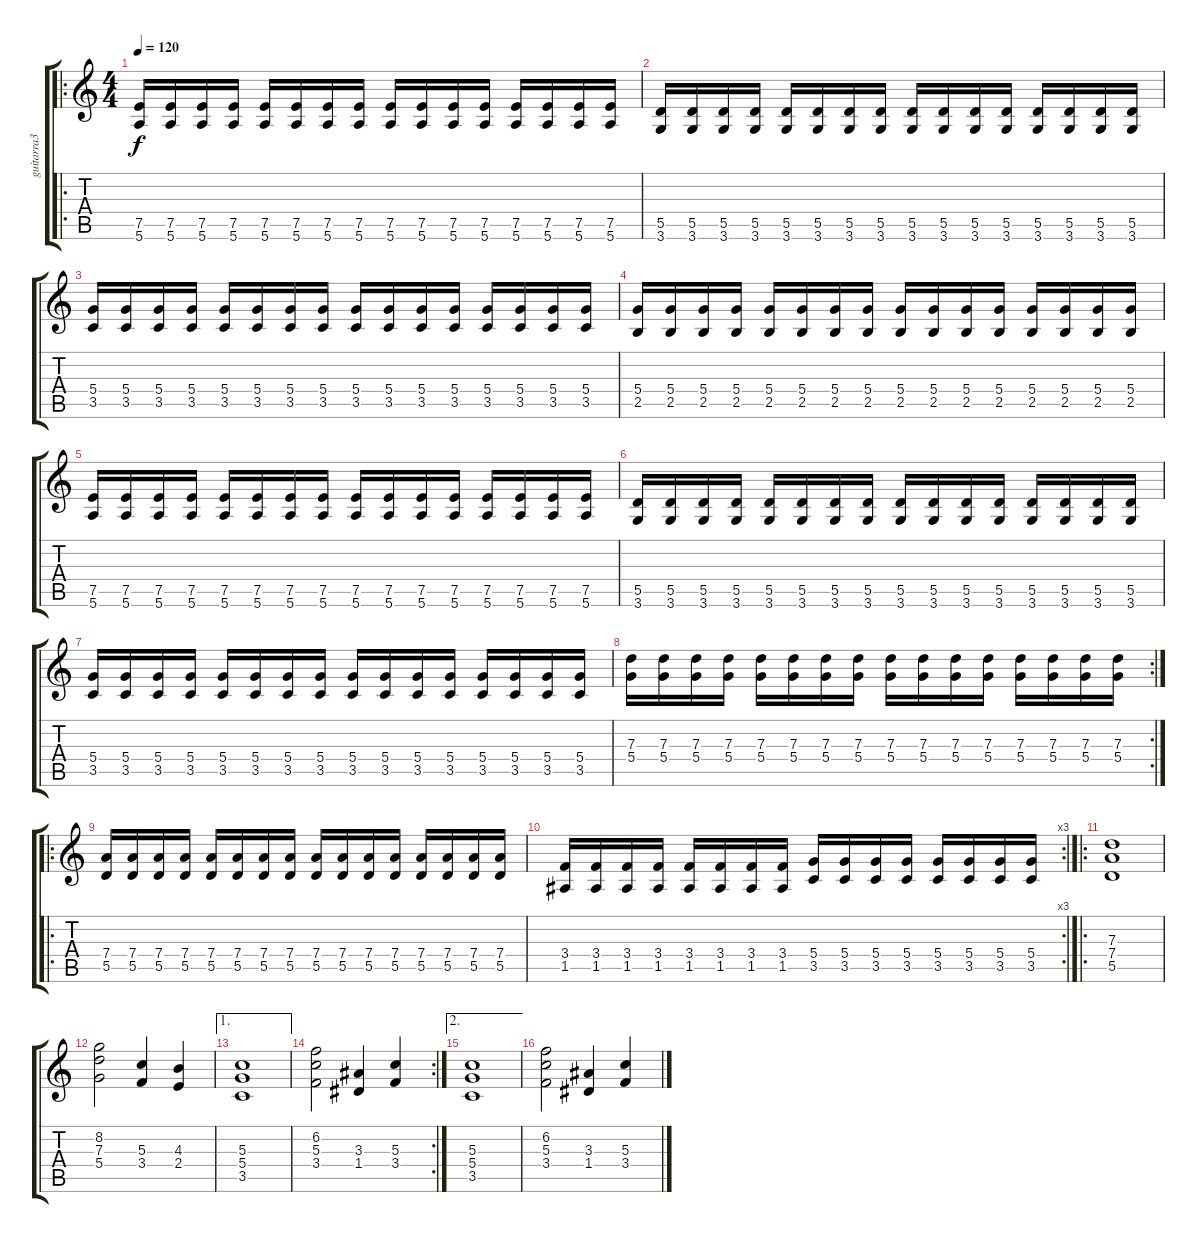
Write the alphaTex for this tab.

\track ("guitarra3" "guitarra3") {instrument overdrivenguitar}
\staff {score tabs}
\tuning (E4 B3 G3 D3 A2 E2) {hide}
\ro
\ts (4 4)
\tempo 120
\clef g2
\ks c
(7.5 5.6).16{dy f} (7.5 5.6).16 (7.5 5.6).16 (7.5 5.6).16 (7.5 5.6).16 (7.5 5.6).16 (7.5 5.6).16 (7.5 5.6).16 (7.5 5.6).16 (7.5 5.6).16 (7.5 5.6).16 (7.5 5.6).16 (7.5 5.6).16 (7.5 5.6).16 (7.5 5.6).16 (7.5 5.6).16 |
(5.5 3.6).16 (5.5 3.6).16 (5.5 3.6).16 (5.5 3.6).16 (5.5 3.6).16 (5.5 3.6).16 (5.5 3.6).16 (5.5 3.6).16 (5.5 3.6).16 (5.5 3.6).16 (5.5 3.6).16 (5.5 3.6).16 (5.5 3.6).16 (5.5 3.6).16 (5.5 3.6).16 (5.5 3.6).16 |
(5.4 3.5).16 (5.4 3.5).16 (5.4 3.5).16 (5.4 3.5).16 (5.4 3.5).16 (5.4 3.5).16 (5.4 3.5).16 (5.4 3.5).16 (5.4 3.5).16 (5.4 3.5).16 (5.4 3.5).16 (5.4 3.5).16 (5.4 3.5).16 (5.4 3.5).16 (5.4 3.5).16 (5.4 3.5).16 |
(5.4 2.5).16 (5.4 2.5).16 (5.4 2.5).16 (5.4 2.5).16 (5.4 2.5).16 (5.4 2.5).16 (5.4 2.5).16 (5.4 2.5).16 (5.4 2.5).16 (5.4 2.5).16 (5.4 2.5).16 (5.4 2.5).16 (5.4 2.5).16 (5.4 2.5).16 (5.4 2.5).16 (5.4 2.5).16 |
(7.5 5.6).16 (7.5 5.6).16 (7.5 5.6).16 (7.5 5.6).16 (7.5 5.6).16 (7.5 5.6).16 (7.5 5.6).16 (7.5 5.6).16 (7.5 5.6).16 (7.5 5.6).16 (7.5 5.6).16 (7.5 5.6).16 (7.5 5.6).16 (7.5 5.6).16 (7.5 5.6).16 (7.5 5.6).16 |
(5.5 3.6).16 (5.5 3.6).16 (5.5 3.6).16 (5.5 3.6).16 (5.5 3.6).16 (5.5 3.6).16 (5.5 3.6).16 (5.5 3.6).16 (5.5 3.6).16 (5.5 3.6).16 (5.5 3.6).16 (5.5 3.6).16 (5.5 3.6).16 (5.5 3.6).16 (5.5 3.6).16 (5.5 3.6).16 |
(5.4 3.5).16 (5.4 3.5).16 (5.4 3.5).16 (5.4 3.5).16 (5.4 3.5).16 (5.4 3.5).16 (5.4 3.5).16 (5.4 3.5).16 (5.4 3.5).16 (5.4 3.5).16 (5.4 3.5).16 (5.4 3.5).16 (5.4 3.5).16 (5.4 3.5).16 (5.4 3.5).16 (5.4 3.5).16 |
\rc 2
(7.3 5.4).16 (7.3 5.4).16 (7.3 5.4).16 (7.3 5.4).16 (7.3 5.4).16 (7.3 5.4).16 (7.3 5.4).16 (7.3 5.4).16 (7.3 5.4).16 (7.3 5.4).16 (7.3 5.4).16 (7.3 5.4).16 (7.3 5.4).16 (7.3 5.4).16 (7.3 5.4).16 (7.3 5.4).16 |
\ro
(7.4 5.5).16 (7.4 5.5).16 (7.4 5.5).16 (7.4 5.5).16 (7.4 5.5).16 (7.4 5.5).16 (7.4 5.5).16 (7.4 5.5).16 (7.4 5.5).16 (7.4 5.5).16 (7.4 5.5).16 (7.4 5.5).16 (7.4 5.5).16 (7.4 5.5).16 (7.4 5.5).16 (7.4 5.5).16 |
\rc 3
(3.4 1.5).16 (3.4 1.5).16 (3.4 1.5).16 (3.4 1.5).16 (3.4 1.5).16 (3.4 1.5).16 (3.4 1.5).16 (3.4 1.5).16 (5.4 3.5).16 (5.4 3.5).16 (5.4 3.5).16 (5.4 3.5).16 (5.4 3.5).16 (5.4 3.5).16 (5.4 3.5).16 (5.4 3.5).16 |
\ro
(7.3 7.4 5.5).1 |
(8.2 7.3 5.4).2 (5.3 3.4).4 (4.3 2.4).4 |
\ae 1
(5.3 5.4 3.5).1 |
\rc 2
(6.2 5.3 3.4).2 (3.3 1.4).4 (5.3 3.4).4 |
\ae 2
(5.3 5.4 3.5).1 |
(6.2 5.3 3.4).2 (3.3 1.4).4 (5.3 3.4).4
